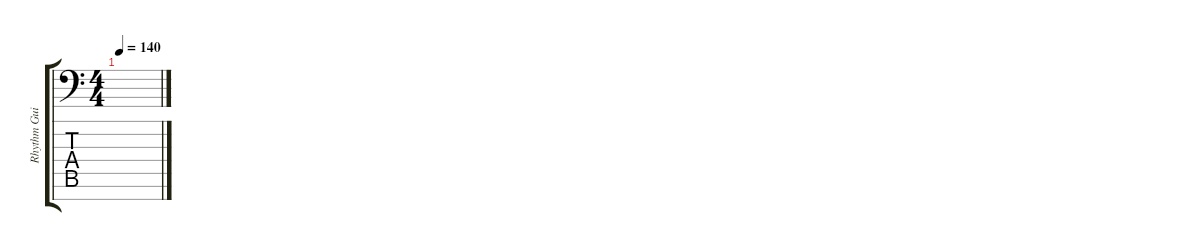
\track ("Rhythm Guitar" "Rhythm Gui") {instrument overdrivenguitar}
\staff {score tabs}
\tuning (D4 A3 F3 C3 G2 D2 G1) {hide}
\ts (4 4)
\tempo 140
\clef f4
\ks c
